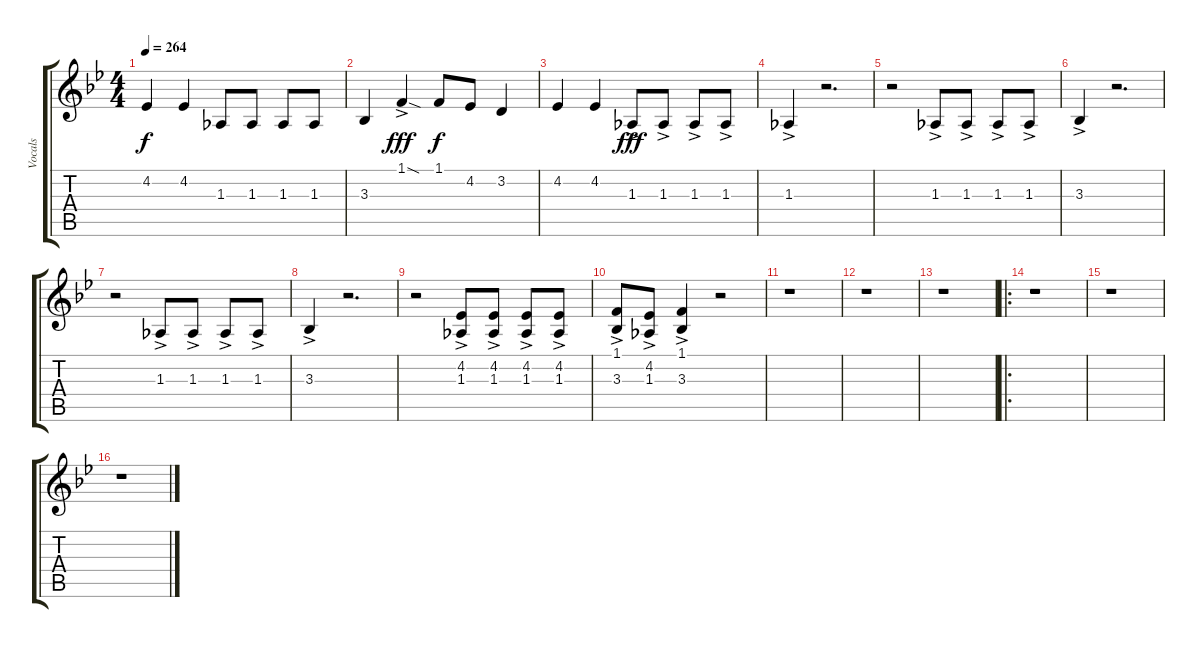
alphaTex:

\track ("Vocals" "Vocals") {instrument stringensemble1}
\staff {score tabs}
\tuning (E4 B3 G3 D3 A2 E2) {hide}
\ts (4 4)
\tempo 264
\clef g2
\ks gminor
4.2.4{dy f} 4.2.4 1.3.8 1.3.8 1.3.8 1.3.8 |
3.3.4 1.1{sod ac}.4{dy fff} 1.1.8{dy f} 4.2.8 3.2.4 |
4.2.4 4.2.4 1.3{ac}.8{dy fff} 1.3{ac}.8 1.3{ac}.8 1.3{ac}.8 |
1.3{ac}.4 r.2{d} |
r.2 1.3{ac}.8 1.3{ac}.8 1.3{ac}.8 1.3{ac}.8 |
3.3{ac}.4 r.2{d} |
r.2 1.3{ac}.8 1.3{ac}.8 1.3{ac}.8 1.3{ac}.8 |
3.3{ac}.4 r.2{d} |
r.2 (4.2{ac} 1.3{ac}).8 (4.2{ac} 1.3{ac}).8 (4.2{ac} 1.3{ac}).8 (4.2{ac} 1.3{ac}).8 |
(1.1{ac} 3.3{ac}).8 (4.2{ac} 1.3{ac}).8 (1.1{ac} 3.3{ac}).4 r.2 |
r.1 |
r.1 |
r.1 |
\ro
r.1 |
r.1 |
r.1
